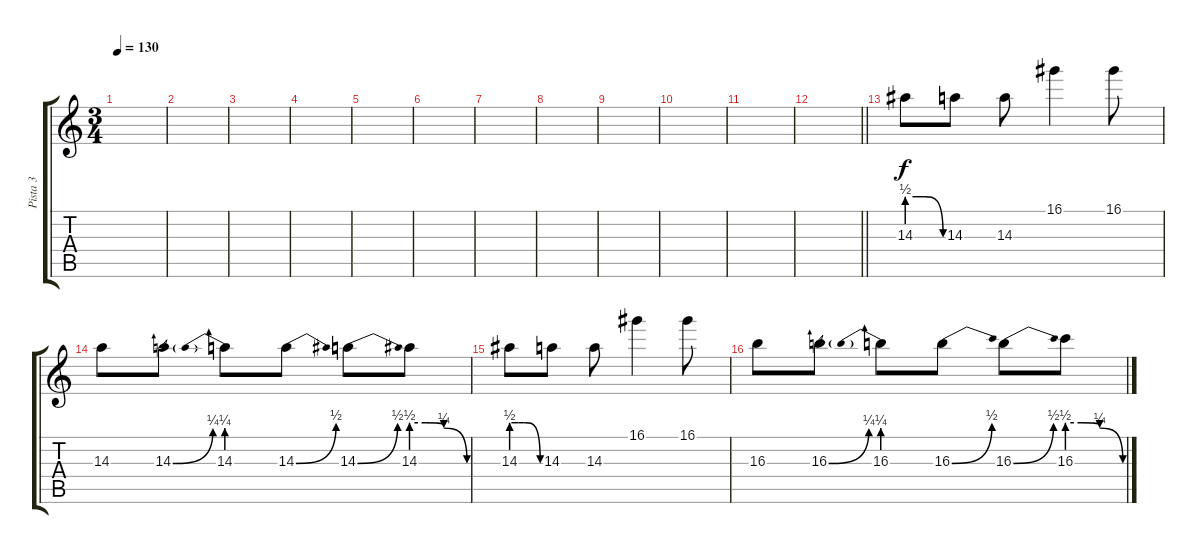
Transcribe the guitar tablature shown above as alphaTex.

\track ("Pista 3" "Pista 3") {instrument electricguitarclean}
\staff {score tabs}
\tuning (E4 B3 G3 D3 A2 E2) {hide}
\ts (3 4)
\tempo 130
\clef g2
\ks c
|
|
|
|
|
|
|
|
|
|
|
\barLineRight lightlight
|
14.3{be (custom 0 2 15 2 25 2 28 2 30 2 60 0)}.8 14.3.8 14.3.8 16.1.4 16.1.8 |
14.3.8 14.3{be (bend 0 0 60 1)}.8 14.3{be (prebend 0 1 60 1)}.8 14.3{be (bend 0 0 60 2)}.8 14.3{be (bend 0 0 60 2)}.8 14.3{be (custom 0 2 15 2 35 1 60 0)}.8 |
14.3{be (custom 0 2 15 2 25 2 28 2 30 2 60 0)}.8 14.3.8 14.3.8 16.1.4 16.1.8 |
16.3.8 16.3{be (bend 0 0 60 1)}.8 16.3{be (prebend 0 1 60 1)}.8 16.3{be (bend 0 0 60 2)}.8 16.3{be (bend 0 0 60 2)}.8 16.3{be (custom 0 2 15 2 35 1 60 0)}.8
